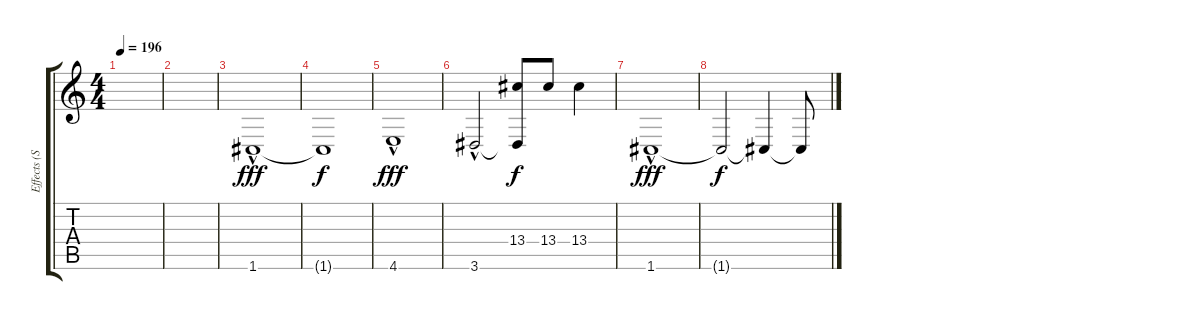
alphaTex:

\track ("Effects (Schroeder)" "Effects (S") {instrument distortionguitar}
\staff {score tabs}
\tuning (D4 A3 F3 C3 G2 C2) {hide}
\ts (4 4)
\tempo 196
\clef g2
\ks c
|
|
1.6{hac}.1{dy fff} |
1.6{t}.1{dy f} |
4.6{hac}.1{dy fff} |
3.6{hac}.2 (13.4 3.6{t}).8{dy f} 13.4.8 13.4.4 |
1.6{hac}.1{dy fff} |
1.6{t}.2{dy f} 1.6{t}.4 1.6{t}.8
